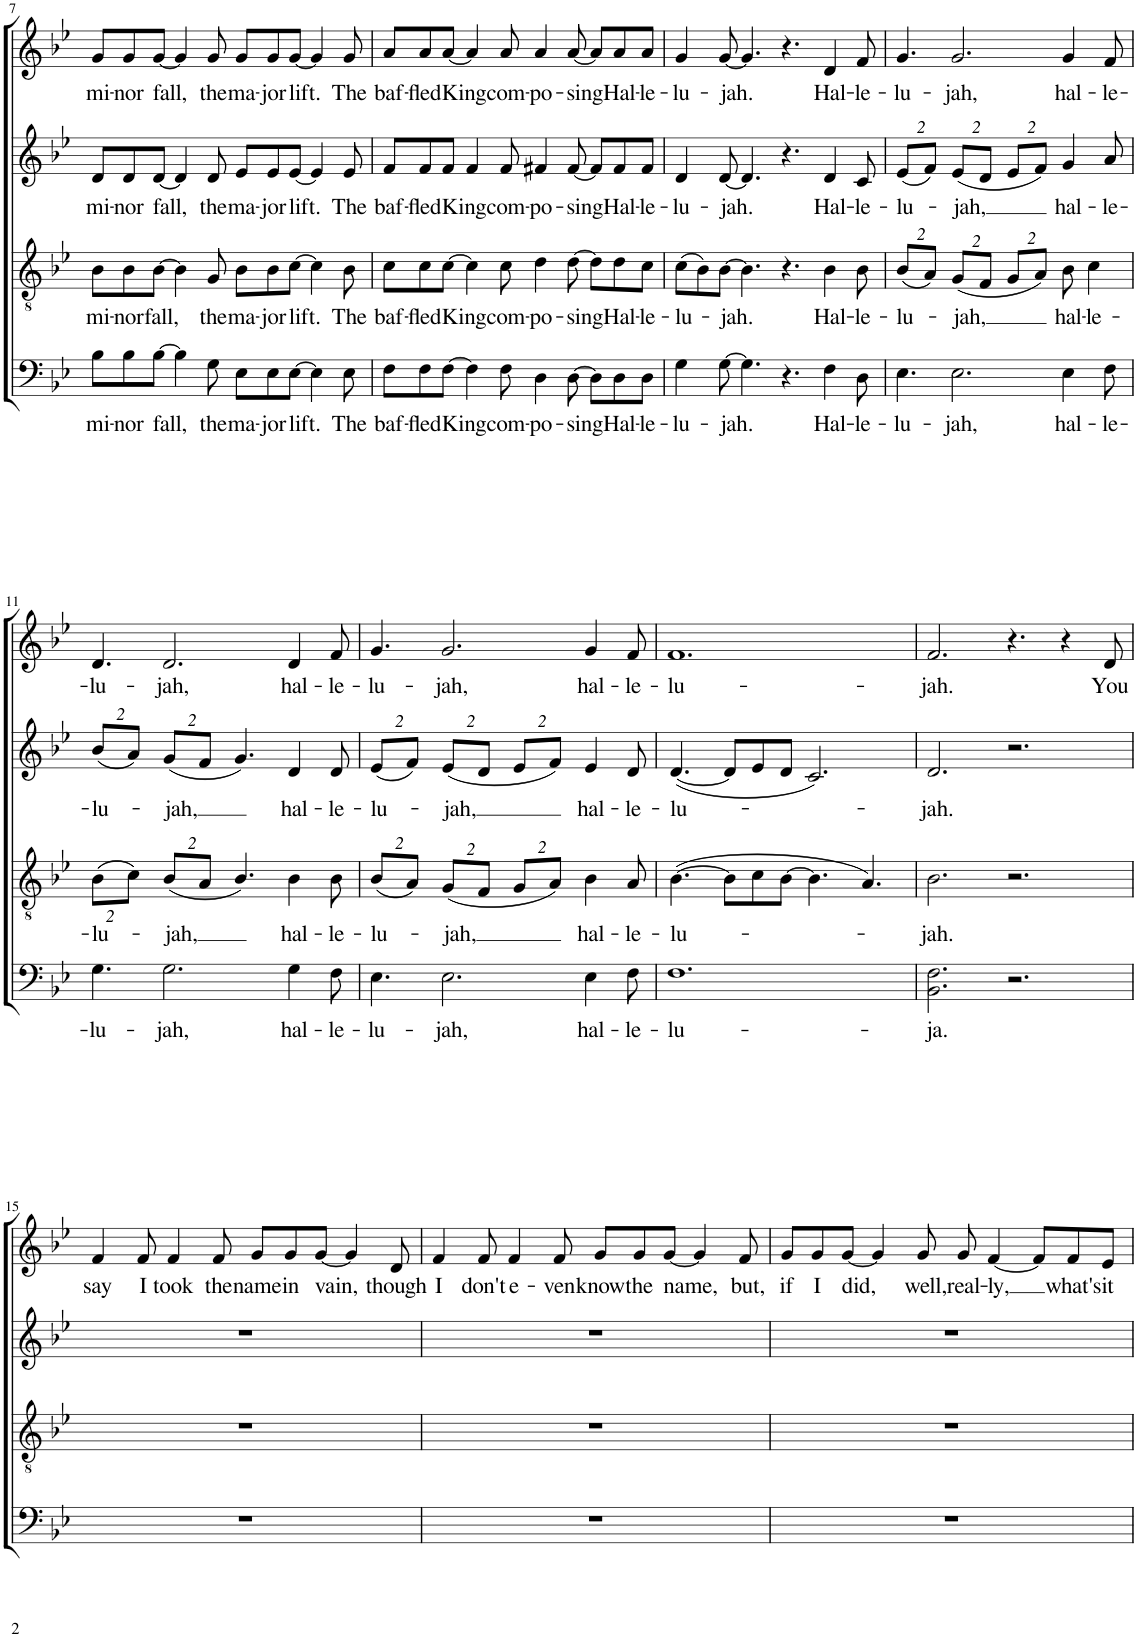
**kern	**text	**kern	**text	**kern	**text	**kern	**text
*part4	*part4	*part3	*part3	*part2	*part2	*part1	*part1
*staff4	*staff4	*staff3	*staff3	*staff2	*staff2	*staff1	*staff1
*I"Basse	*	*I"Ténor	*	*I"Alto	*	*I"Soprano	*
!!LO:PB:g=z
*clefF4	*	*clefGv2	*	*clefG2	*	*clefG2	*
*	*	*Trd4c7	*	*	*	*	*
*k[b-e-]	*	*k[b-e-]	*	*k[b-e-]	*	*k[b-e-]	*
*M12/8	*	*M12/8	*	*M12/8	*	*M12/8	*
=7	=7	=7	=7	=7	=7	=7	=7
!	!LO:LY:b	!	!LO:LY:b	!	!LO:LY:b	!	!LO:LY:b
8B-\L	mi-	8B-\L	mi-	8d/L	mi-	8g/L	mi-
!	!LO:LY:b	!	!LO:LY:b	!	!LO:LY:b	!	!LO:LY:b
8B-\	-nor	8B-\	-nor	8d/	-nor	8g/	-nor
!	!LO:LY:b	!	!LO:LY:b	!	!LO:LY:b	!	!LO:LY:b
[8B-\J	fall,	[8B-\J	fall,	[8d/J	fall,	[8g/J	fall,
4B-\]	.	4B-\]	.	4d/]	.	4g/]	.
!	!LO:LY:b	!	!LO:LY:b	!	!LO:LY:b	!	!LO:LY:b
8G\	the	8G/	the	8d/	the	8g/	the
!	!LO:LY:b	!	!LO:LY:b	!	!LO:LY:b	!	!LO:LY:b
8E-\L	ma-	8B-\L	ma-	8e-/L	ma-	8g/L	ma-
!	!LO:LY:b	!	!LO:LY:b	!	!LO:LY:b	!	!LO:LY:b
8E-\	-jor	8B-\	-jor	8e-/	-jor	8g/	-jor
!	!LO:LY:b	!	!LO:LY:b	!	!LO:LY:b	!	!LO:LY:b
[8E-\J	lift.	[8c\J	lift.	[8e-/J	lift.	[8g/J	lift.
4E-\]	.	4c\]	.	4e-/]	.	4g/]	.
!	!LO:LY:b	!	!LO:LY:b	!	!LO:LY:b	!	!LO:LY:b
8E-\	The	8B-\	The	8e-/	The	8g/	The
=8	=8	=8	=8	=8	=8	=8	=8
!	!LO:LY:b	!	!LO:LY:b	!	!LO:LY:b	!	!LO:LY:b
8F\L	baf-	8c\L	baf-	8f/L	baf-	8a/L	baf-
!	!LO:LY:b	!	!LO:LY:b	!	!LO:LY:b	!	!LO:LY:b
8F\	-fled	8c\	-fled	8f/	-fled	8a/	-fled
!	!LO:LY:b	!	!LO:LY:b	!	!LO:LY:b	!	!LO:LY:b
[8F\J	King	[8c\J	King	8f/J	King	[8a/J	King
4F\]	.	4c\]	.	4f/	.	4a/]	.
!	!LO:LY:b	!	!LO:LY:b	!	!LO:LY:b	!	!LO:LY:b
8F\	com-	8c\	com-	8f/	com-	8a/	com-
!	!LO:LY:b	!	!LO:LY:b	!	!LO:LY:b	!	!LO:LY:b
4D\	-po-	4d\	-po-	4f#X/	-po-	4a/	-po-
!	!LO:LY:b	!	!LO:LY:b	!	!LO:LY:b	!	!LO:LY:b
[8D\	-sing	[8d\	-sing	[8f#/	-sing	[8a/	-sing
8D\L]	.	8d\L]	.	8f#/L]	.	8a/L]	.
!	!LO:LY:b	!	!LO:LY:b	!	!LO:LY:b	!	!LO:LY:b
8D\	Hal-	8d\	Hal-	8f#/	Hal-	8a/	Hal-
!	!LO:LY:b	!	!LO:LY:b	!	!LO:LY:b	!	!LO:LY:b
8D\J	-le-	8c\J	-le-	8f#/J	-le-	8a/J	-le-
=9	=9	=9	=9	=9	=9	=9	=9
!	!LO:LY:b	!	!LO:LY:b	!	!LO:LY:b	!	!LO:LY:b
4G\	-lu-	(8c\L	-lu-	4d/	-lu-	4g/	-lu-
.	.	8B-\)	.	.	.	.	.
!	!LO:LY:b	!	!LO:LY:b	!	!LO:LY:b	!	!LO:LY:b
[8G\	-jah.	[8B-\J	-jah.	[8d/	-jah.	[8g/	-jah.
4.G\]	.	4.B-\]	.	4.d/]	.	4.g/]	.
4.r	.	4.r	.	4.r	.	4.r	.
!	!LO:LY:b	!	!LO:LY:b	!	!LO:LY:b	!	!LO:LY:b
4F\	Hal-	4B-\	Hal-	4d/	Hal-	4d/	Hal-
!	!LO:LY:b	!	!LO:LY:b	!	!LO:LY:b	!	!LO:LY:b
8D\	-le-	8B-\	-le-	8c/	-le-	8f/	-le-
=10	=10	=10	=10	=10	=10	=10	=10
!	!LO:LY:b	!	!	!	!	!	!
*	*	*Xbrackettup	*	*	*	*	*
!	!	!	!LO:LY:b	!	!	!	!
*	*	*	*	*Xbrackettup	*	*	*
!	!	!	!	!	!LO:LY:b	!	!LO:LY:b
4.E-\	-lu-	(16%3B-/L	-lu-	(16%3e-/L	lu-	4.g/	-lu-
.	.	16%3A/J)	.	16%3f/J)	.	.	.
!	!LO:LY:b	!	!LO:LY:b	!	!LO:LY:b	!	!LO:LY:b
2.E-\	-jah,	(16%3G/L	-jah,	(16%3e-/L	-jah,	2.g/	-jah,
.	.	16%3F/J	.	16%3d/J	.	.	.
.	.	16%3G/L	.	16%3e-/L	.	.	.
.	.	16%3A/J)	.	16%3f/J)	.	.	.
!	!LO:LY:b	!	!LO:LY:b	!	!LO:LY:b	!	!LO:LY:b
4E-\	hal-	8B-\	hal-	4g/	hal-	4g/	hal-
!	!	!	!LO:LY:b	!	!	!	!
.	.	4c\	-le-	.	.	.	.
!	!LO:LY:b	!	!	!	!LO:LY:b	!	!LO:LY:b
8F\	-le-	.	.	8a/	-le-	8f/	-le-
!!LO:LB:g=z
=11	=11	=11	=11	=11	=11	=11	=11
!	!LO:LY:b	!	!LO:LY:b	!	!LO:LY:b	!	!LO:LY:b
4.G\	-lu-	(16%3B-\L	-lu-	(16%3b-/L	-lu-	4.d/	-lu-
.	.	16%3c\J)	.	16%3a/J)	.	.	.
!	!LO:LY:b	!	!LO:LY:b	!	!LO:LY:b	!	!LO:LY:b
2.G\	-jah,	(16%3B-/L	-jah,	(16%3g/L	-jah,	2.d/	-jah,
.	.	16%3A/J	.	16%3f/J	.	.	.
.	.	4.B-/)	.	4.g/)	.	.	.
!	!LO:LY:b	!	!LO:LY:b	!	!LO:LY:b	!	!LO:LY:b
4G\	hal-	4B-\	hal-	4d/	hal-	4d/	hal-
!	!LO:LY:b	!	!LO:LY:b	!	!LO:LY:b	!	!LO:LY:b
8F\	-le-	8B-\	-le-	8d/	-le-	8f/	-le-
=12	=12	=12	=12	=12	=12	=12	=12
!	!LO:LY:b	!	!LO:LY:b	!	!LO:LY:b	!	!LO:LY:b
4.E-\	-lu-	(16%3B-/L	-lu-	(16%3e-/L	-lu-	4.g/	-lu-
.	.	16%3A/J)	.	16%3f/J)	.	.	.
!	!LO:LY:b	!	!LO:LY:b	!	!LO:LY:b	!	!LO:LY:b
2.E-\	-jah,	(16%3G/L	-jah,	(16%3e-/L	-jah,	2.g/	-jah,
.	.	16%3F/J	.	16%3d/J	.	.	.
.	.	16%3G/L	.	16%3e-/L	.	.	.
.	.	16%3A/J)	.	16%3f/J)	.	.	.
!	!LO:LY:b	!	!LO:LY:b	!	!LO:LY:b	!	!LO:LY:b
4E-\	hal-	4B-\	hal-	4e-/	hal-	4g/	hal-
!	!LO:LY:b	!	!LO:LY:b	!	!LO:LY:b	!	!LO:LY:b
8F\	-le-	8A/	-le-	8d/	-le-	8f/	-le-
=13	=13	=13	=13	=13	=13	=13	=13
!	!LO:LY:b	!	!LO:LY:b	!	!LO:LY:b	!	!LO:LY:b
1.F	-lu-	([4.B-\	-lu-	([4.d/	-lu-	1.f	-lu-
.	.	8B-\L]	.	8d/L]	.	.	.
.	.	8c\	.	8e-/	.	.	.
.	.	[8B-\J	.	8d/J	.	.	.
.	.	4.B-\]	.	2.c/)	.	.	.
.	.	4.A/)	.	.	.	.	.
=14	=14	=14	=14	=14	=14	=14	=14
!	!LO:LY:b	!	!LO:LY:b	!	!LO:LY:b	!	!LO:LY:b
2.BB-\ 2.F\	-ja.	2.B-\	-jah.	2.d/	-jah.	2.f/	-jah.
2.r	.	2.r	.	2.r	.	4.r	.
.	.	.	.	.	.	4r	.
!	!	!	!	!	!	!	!LO:LY:b
.	.	.	.	.	.	8d/	You
!!LO:LB:g=z
=15	=15	=15	=15	=15	=15	=15	=15
!	!	!	!	!	!	!	!LO:LY:b
1.r	.	1.r	.	1.r	.	4f/	say
!	!	!	!	!	!	!	!LO:LY:b
.	.	.	.	.	.	8f/	I
!	!	!	!	!	!	!	!LO:LY:b
.	.	.	.	.	.	4f/	took
!	!	!	!	!	!	!	!LO:LY:b
.	.	.	.	.	.	8f/	the
!	!	!	!	!	!	!	!LO:LY:b
.	.	.	.	.	.	8g/L	name
!	!	!	!	!	!	!	!LO:LY:b
.	.	.	.	.	.	8g/	in
!	!	!	!	!	!	!	!LO:LY:b
.	.	.	.	.	.	[8g/J	vain,
.	.	.	.	.	.	4g/]	.
!	!	!	!	!	!	!	!LO:LY:b
.	.	.	.	.	.	8d/	though
=16	=16	=16	=16	=16	=16	=16	=16
!	!	!	!	!	!	!	!LO:LY:b
1.r	.	1.r	.	1.r	.	4f/	I
!	!	!	!	!	!	!	!LO:LY:b
.	.	.	.	.	.	8f/	don't
!	!	!	!	!	!	!	!LO:LY:b
.	.	.	.	.	.	4f/	e-
!	!	!	!	!	!	!	!LO:LY:b
.	.	.	.	.	.	8f/	-ven
!	!	!	!	!	!	!	!LO:LY:b
.	.	.	.	.	.	8g/L	know
!	!	!	!	!	!	!	!LO:LY:b
.	.	.	.	.	.	8g/	the
!	!	!	!	!	!	!	!LO:LY:b
.	.	.	.	.	.	[8g/J	name,
.	.	.	.	.	.	4g/]	.
!	!	!	!	!	!	!	!LO:LY:b
.	.	.	.	.	.	8f/	but,
=17	=17	=17	=17	=17	=17	=17	=17
!	!	!	!	!	!	!	!LO:LY:b
1.r	.	1.r	.	1.r	.	8g/L	if
!	!	!	!	!	!	!	!LO:LY:b
.	.	.	.	.	.	8g/	I
!	!	!	!	!	!	!	!LO:LY:b
.	.	.	.	.	.	[8g/J	did,
.	.	.	.	.	.	4g/]	.
!	!	!	!	!	!	!	!LO:LY:b
.	.	.	.	.	.	8g/	well,
!	!	!	!	!	!	!	!LO:LY:b
.	.	.	.	.	.	8g/	real-
!	!	!	!	!	!	!	!LO:LY:b
.	.	.	.	.	.	[4f/	-ly,
.	.	.	.	.	.	8f/L]	.
!	!	!	!	!	!	!	!LO:LY:b
.	.	.	.	.	.	8f/	what's
!	!	!	!	!	!	!	!LO:LY:b
.	.	.	.	.	.	8e-/J	it
=	=	=	=	=	=	=	=
*-	*-	*-	*-	*-	*-	*-	*-
